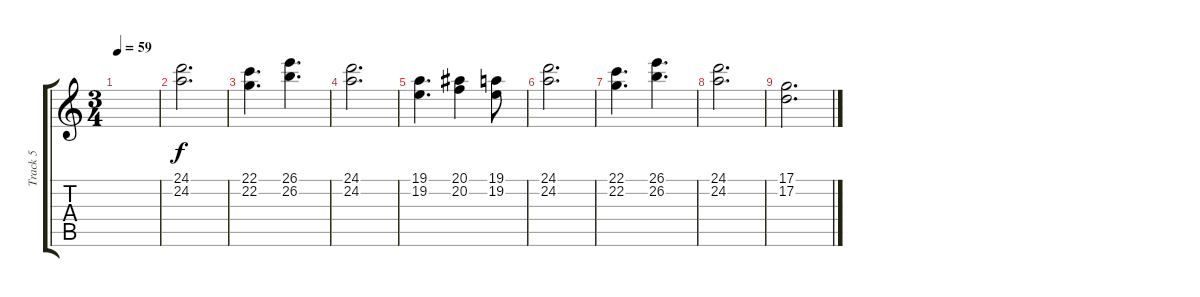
\track ("Track 5" "Track 5") {instrument stringensemble1}
\staff {score tabs}
\tuning (D4 A3 F3 C3 G2 D2) {hide}
\ts (3 4)
\tempo 59
\clef g2
\ks c
|
(24.1 24.2).2{d} |
(22.1 22.2).4{d} (26.1 26.2).4{d} |
(24.1 24.2).2{d} |
(19.1 19.2).4{d} (20.1 20.2).4 (19.1 19.2).8 |
(24.1 24.2).2{d} |
(22.1 22.2).4{d} (26.1 26.2).4{d} |
(24.1 24.2).2{d} |
(17.1 17.2).2{d}
